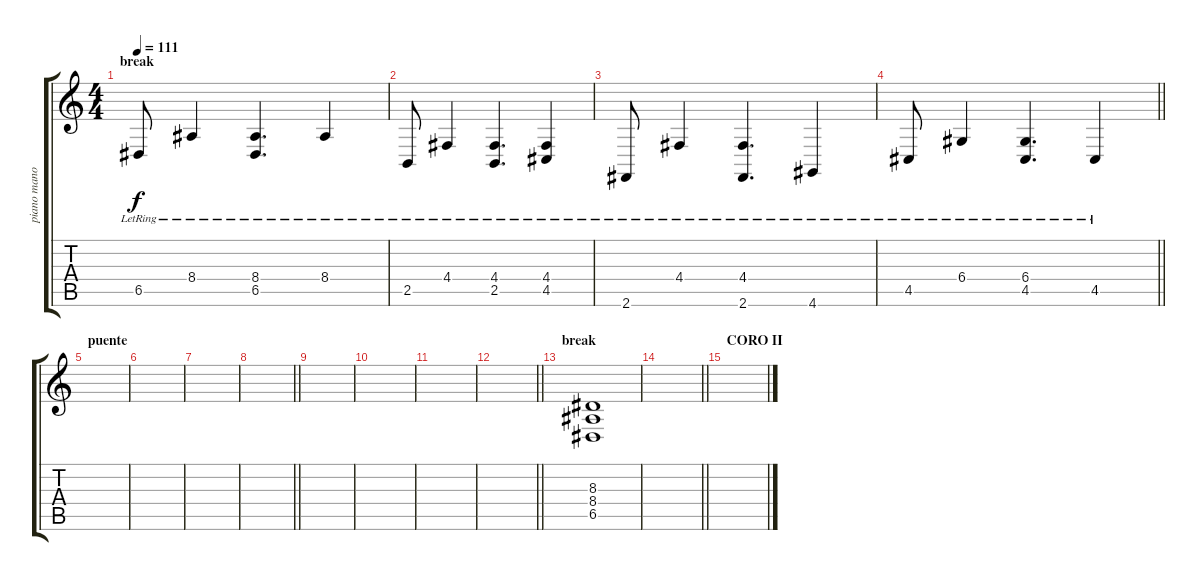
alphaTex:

\track ("piano mano izquierda" "piano mano") {instrument acousticgrandpiano}
\staff {score tabs}
\tuning (E4 B3 G3 D3 A2 E2) {hide}
\ts (4 4)
\section ("" "break")
\tempo 111
\clef g2
\ks c
6.5{lr}.8{dy f} 8.4{lr}.4 (8.4{lr} 6.5{lr}).4{d} 8.4{lr}.4 |
2.5{lr}.8 4.4{lr}.4 (4.4{lr} 2.5{lr}).4{d} (4.4{lr} 4.5{lr}).4 |
2.6{lr}.8 4.4{lr}.4 (4.4{lr} 2.6{lr}).4{d} 4.6{lr}.4 |
\barLineRight lightlight
4.5{lr}.8 6.4{lr}.4 (6.4{lr} 4.5{lr}).4{d} 4.5{lr}.4 |
\section ("" "puente")
|
|
|
\barLineRight lightlight
|
|
|
|
\barLineRight lightlight
|
\section ("" "break")
(8.3 8.4 6.5).1 |
\barLineRight lightlight
|
\section ("" "CORO II")
